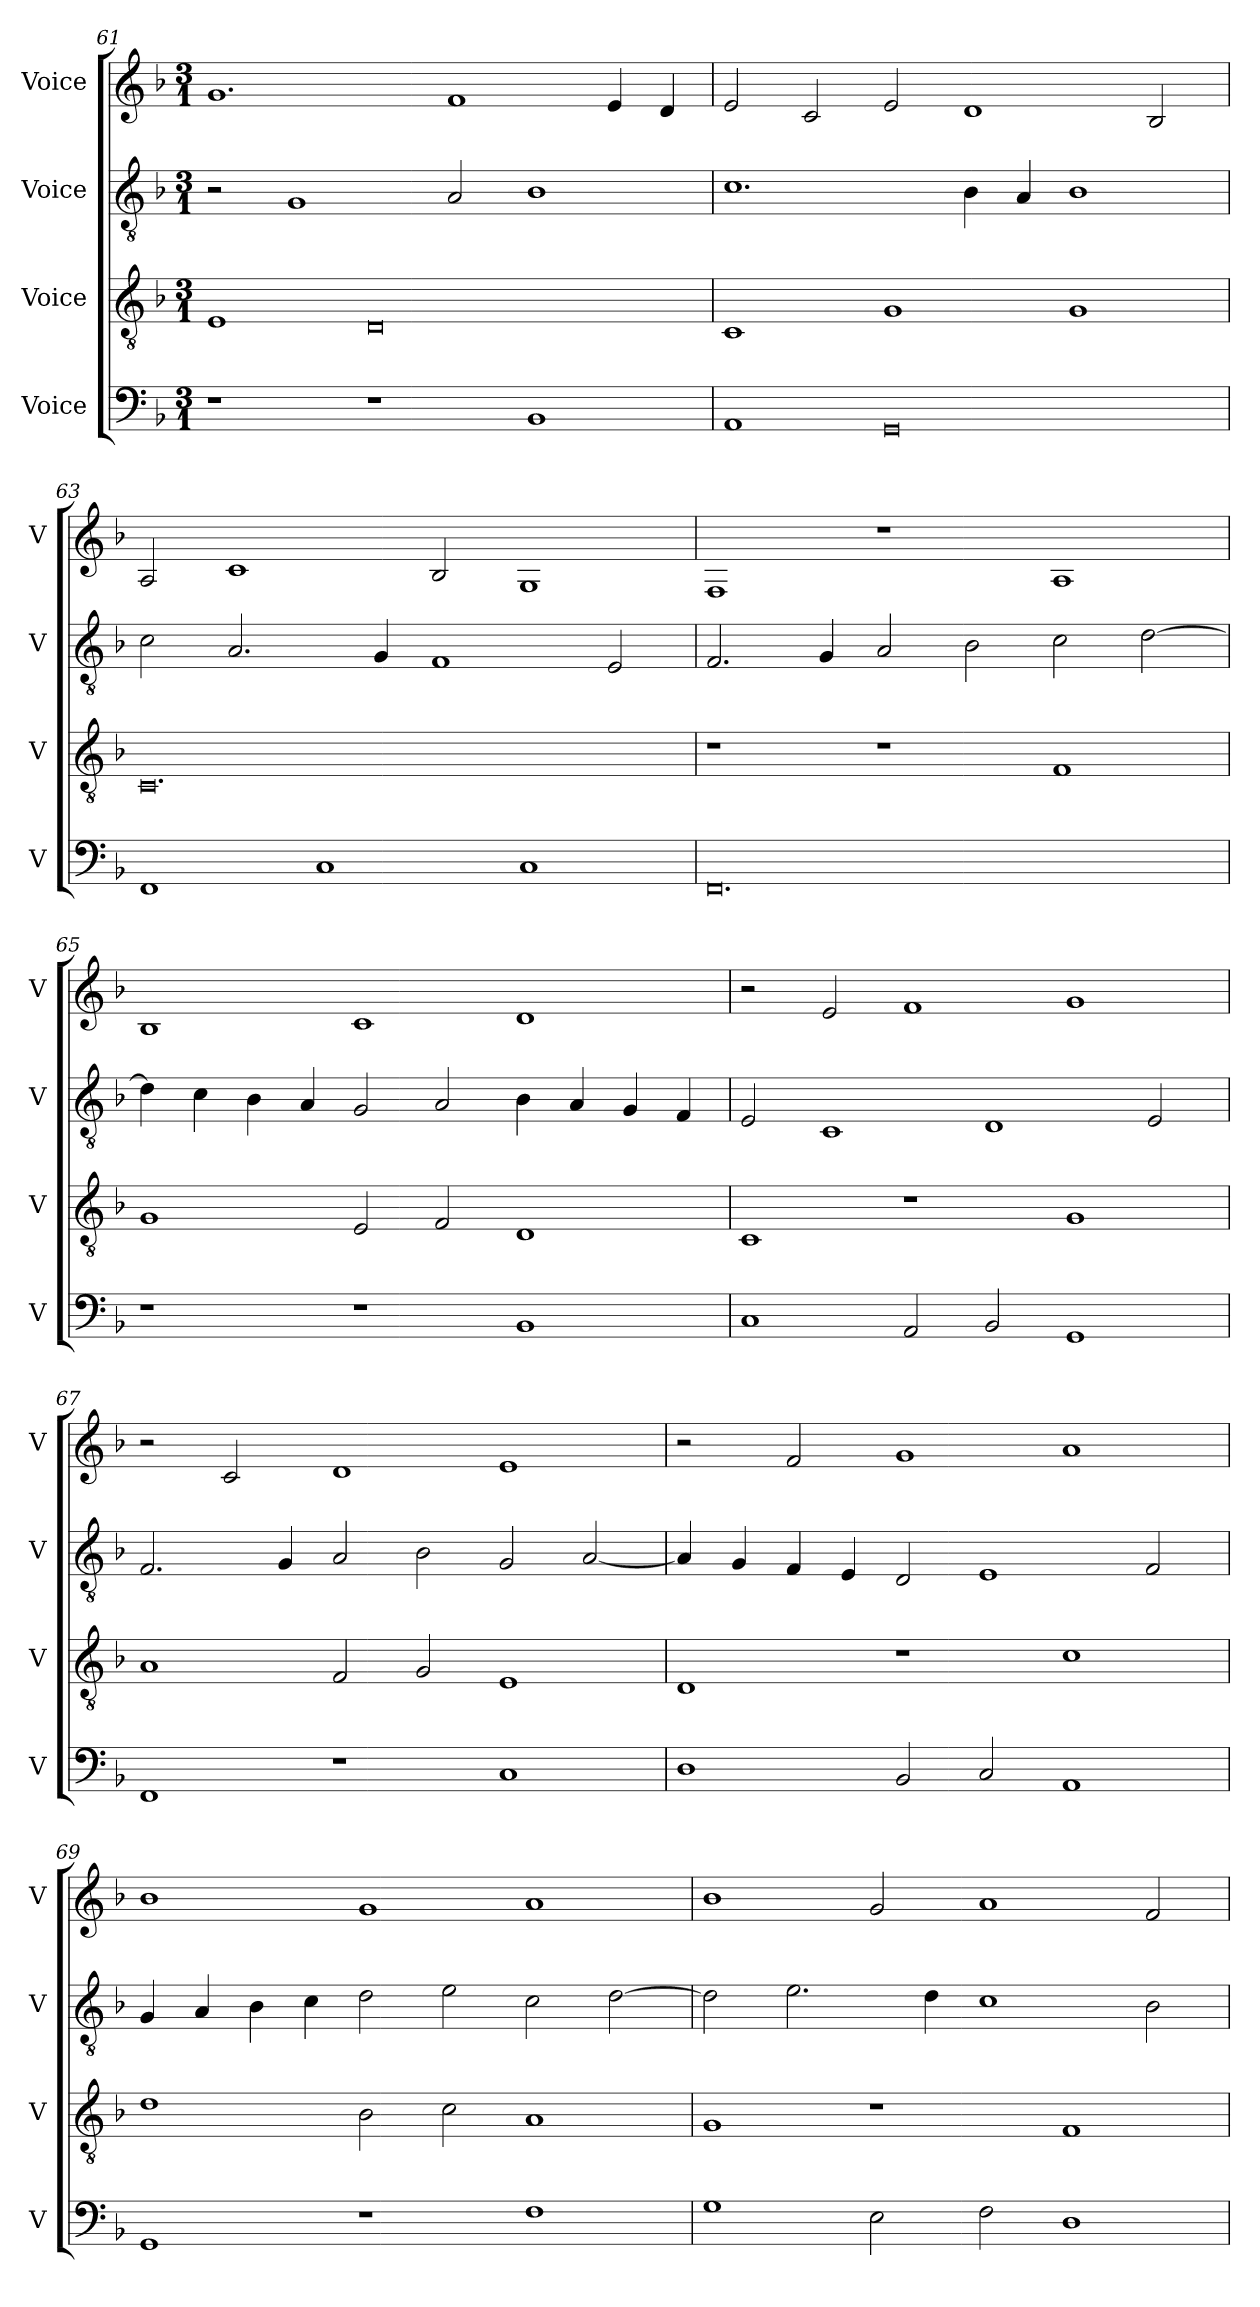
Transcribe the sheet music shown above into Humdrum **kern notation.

**kern	**kern	**kern	**kern
*part4	*part3	*part2	*part1
*staff4	*staff3	*staff2	*staff1
*I"Voice	*I"Voice	*I"Voice	*I"Voice
*I'V	*I'V	*I'V	*I'V
!!LO:LB:g=z
*clefF4	*clefGv2	*clefGv2	*clefG2
*k[b-]	*k[b-]	*k[b-]	*k[b-]
*M3/1	*M3/1	*M3/1	*M3/1
=61	=61	=61	=61
1r	1E	2r	1.g
.	.	1G	.
1r	0D	.	.
.	.	2A/	1f
1BB-	.	1B-	.
.	.	.	4e/
.	.	.	4d/
=62	=62	=62	=62
1AA	1C	1.c	2e/
.	.	.	2c/
0GG	1G	.	2e/
.	.	4B-\	1d
.	.	4A/	.
.	1G	1B-	.
.	.	.	2B-/
!!LO:PB:g=z
=63	=63	=63	=63
1FF	0.C	2c\	2A/
.	.	2.A/	1c
1C	.	.	.
.	.	4G/	.
.	.	1F	2B-/
1C	.	.	1G
.	.	2E/	.
=64	=64	=64	=64
0.FF	1r	2.F/	1F
.	.	4G/	.
.	1r	2A/	1r
.	.	2B-\	.
.	1F	2c\	1A
.	.	[2d\	.
!!LO:LB:g=z
=65	=65	=65	=65
1r	1G	4d\]	1B-
.	.	4c\	.
.	.	4B-\	.
.	.	4A/	.
1r	2E/	2G/	1c
.	2F/	2A/	.
1BB-	1D	4B-\	1d
.	.	4A/	.
.	.	4G/	.
.	.	4F/	.
=66	=66	=66	=66
1C	1C	2E/	2r
.	.	1C	2e/
2AA/	1r	.	1f
2BB-/	.	1D	.
1GG	1G	.	1g
.	.	2E/	.
!!LO:LB:g=z
=67	=67	=67	=67
1FF	1A	2.F/	2r
.	.	.	2c/
.	.	4G/	.
1r	2F/	2A/	1d
.	2G/	2B-\	.
1C	1E	2G/	1e
.	.	[2A/	.
=68	=68	=68	=68
1D	1D	4A/]	2r
.	.	4G/	.
.	.	4F/	2f/
.	.	4E/	.
2BB-/	1r	2D/	1g
2C/	.	1E	.
1AA	1c	.	1a
.	.	2F/	.
!!LO:LB:g=z
=69	=69	=69	=69
1GG	1d	4G/	1b-
.	.	4A/	.
.	.	4B-\	.
.	.	4c\	.
1r	2B-\	2d\	1g
.	2c\	2e\	.
1F	1A	2c\	1a
.	.	[2d\	.
=70	=70	=70	=70
1G	1G	2d\]	1b-
.	.	2.e\	.
2E\	1r	.	2g/
.	.	4d\	.
2F\	.	1c	1a
1D	1F	.	.
.	.	2B-\	2f/
=	=	=	=
*-	*-	*-	*-
